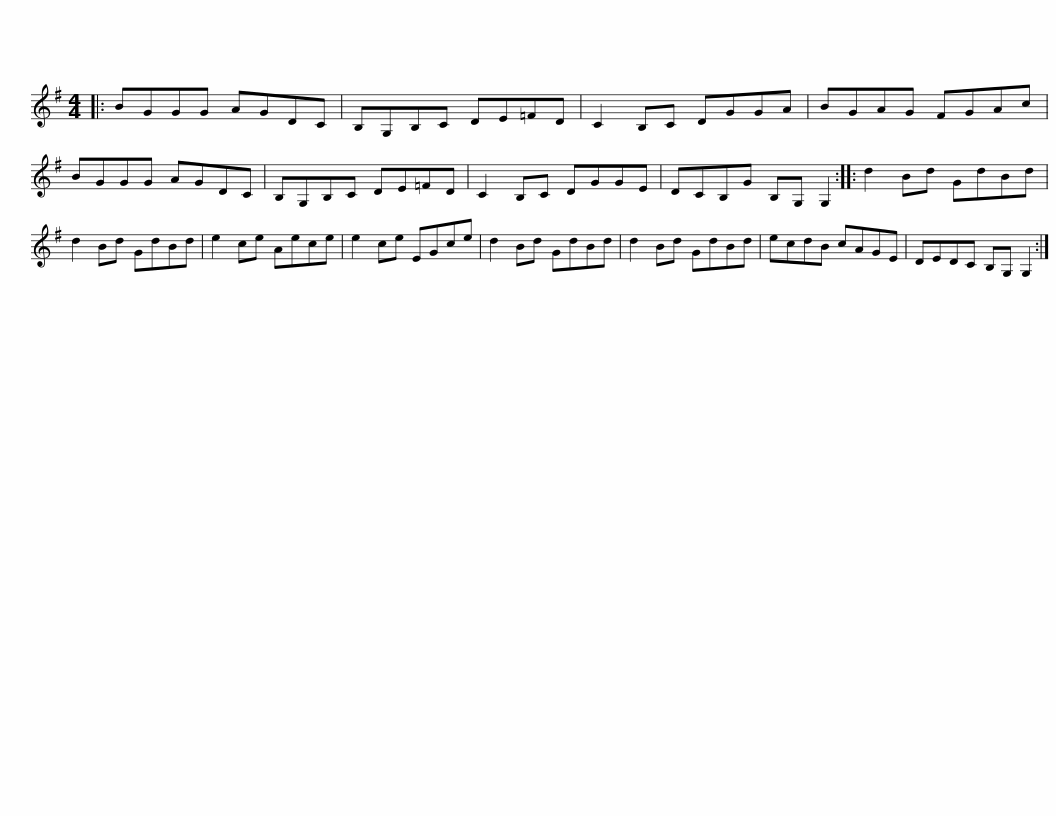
X:1
L:1/8
M:4/4
I:linebreak $
K:G
V:1 treble
V:1
|: BGGG AGDC | B,G,B,C DE=FD | C2 B,C DGGA | BGAG FGAc | BGGG AGDC |$ %5
 B,G,B,C DE=FD | C2 B,C DGGE | DCB,G B,G, G,2 :: d2 Bd GdBd | d2 Bd GdBd |$ %10
 e2 ce Aece | e2 ce EGce | d2 Bd GdBd | d2 Bd GdBd | ecdB cAGE | %15
 DEDC B,G, G,2 :| %16
